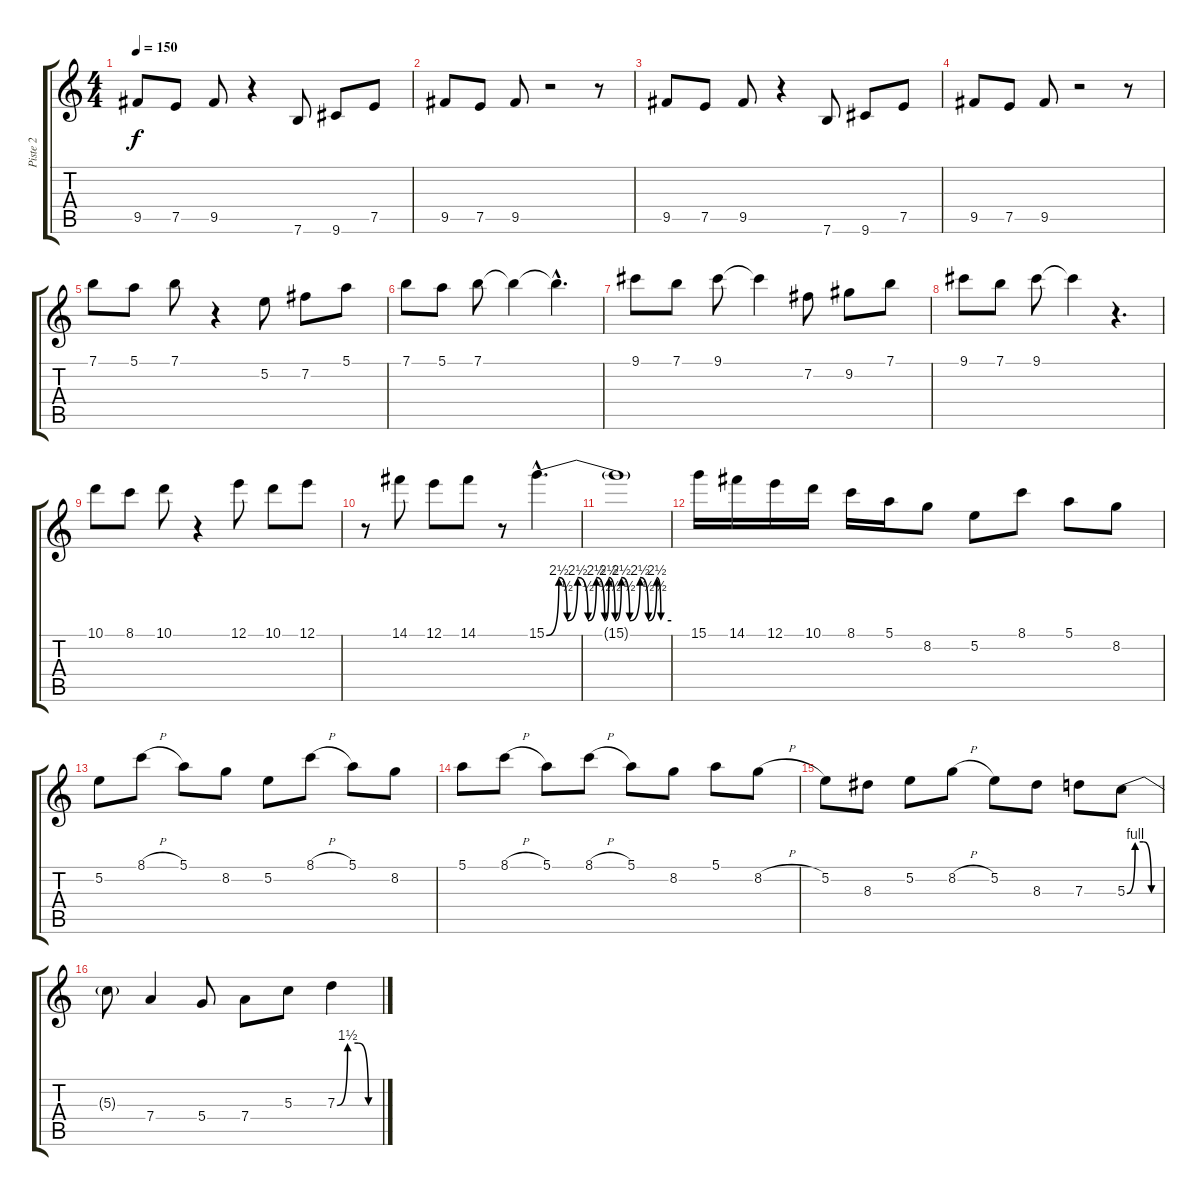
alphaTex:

\track ("Piste 2" "Piste 2") {instrument overdrivenguitar}
\staff {score tabs}
\tuning (E4 B3 G3 D3 A2 E2) {hide}
\ts (4 4)
\tempo 150
\clef g2
\ks c
9.5.8{dy f} 7.5.8 9.5.8 r.4 7.6.8 9.6.8 7.5.8 |
9.5.8 7.5.8 9.5.8 r.2 r.8 |
9.5.8 7.5.8 9.5.8 r.4 7.6.8 9.6.8 7.5.8 |
9.5.8 7.5.8 9.5.8 r.2 r.8 |
7.1.8 5.1.8 7.1.8 r.4 5.2.8 7.2.8 5.1.8 |
7.1.8 5.1.8 7.1.8 7.1{t}.4 7.1{hac t}.4{d} |
9.1.8 7.1.8 9.1.8 9.1{t}.4 7.2.8 9.2.8 7.1.8 |
9.1.8 7.1.8 9.1.8 9.1{t}.4 r.4{d} |
10.1.8 8.1.8 10.1.8 r.4 12.1.8 10.1.8 12.1.8 |
r.8 14.1.8 12.1.8 14.1.8 r.8 15.1{be (custom 0 0 6 10 10 2 15 10 20 2 24 10 28 2 30 10 33 2 36 10 40 2 45 10 49 2 53 10 55 2 60 2) hac}.4{d} |
15.1{t}.1 |
15.1.16 14.1.16 12.1.16 10.1.16 8.1.16 5.1.16 8.2.8 5.2.8 8.1.8 5.1.8 8.2.8 |
5.2.8 8.1{h}.8 5.1.8 8.2.8 5.2.8 8.1{h}.8 5.1.8 8.2.8 |
5.1.8 8.1{h}.8 5.1.8 8.1{h}.8 5.1.8 8.2.8 5.1.8 8.2{h}.8 |
5.2.8 8.3.8 5.2.8 8.2{h}.8 5.2.8 8.3.8 7.3.8 5.3{be (custom 0 0 15 4 30 4 45 0 60 0)}.8 |
5.3{t}.8 7.4.4 5.4.8 7.4.8 5.3.8 7.3{be (custom 0 0 15 6 30 6 45 0 60 0)}.4
